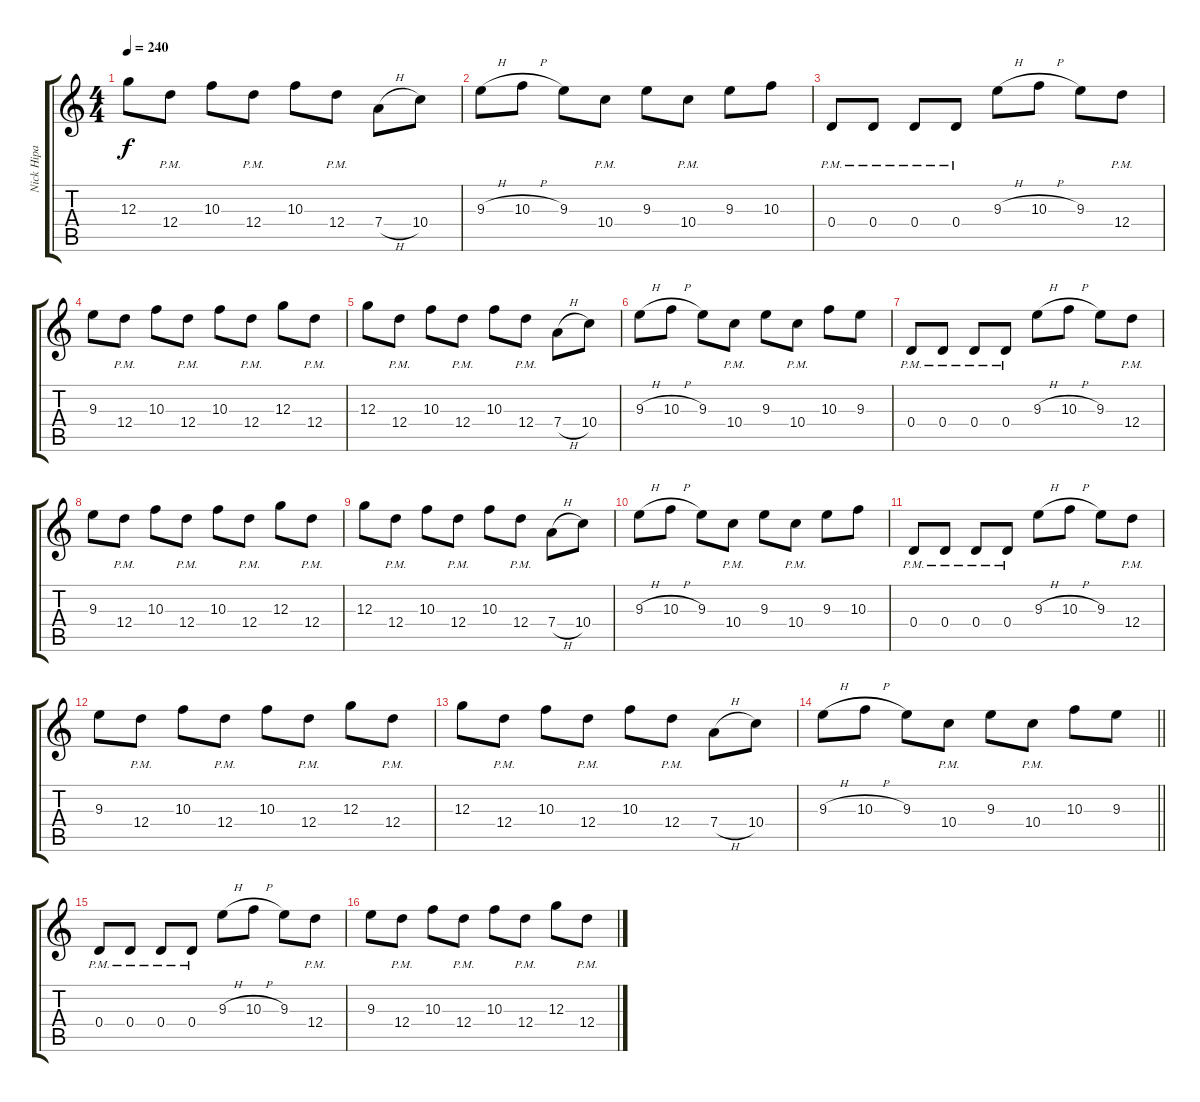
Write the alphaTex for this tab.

\track ("Nick Hipa" "Nick Hipa") {instrument distortionguitar}
\staff {score tabs}
\tuning (E4 B3 G3 D3 A2 D2) {hide}
\ts (4 4)
\tempo 240
\clef g2
\ks c
12.3.8{dy f} 12.4{pm}.8 10.3.8 12.4{pm}.8 10.3.8 12.4{pm}.8 7.4{h}.8 10.4.8 |
9.3{h}.8 10.3{h}.8 9.3.8 10.4{pm}.8 9.3.8 10.4{pm}.8 9.3.8 10.3.8 |
0.4{pm}.8 0.4{pm}.8 0.4{pm}.8 0.4{pm}.8 9.3{h}.8 10.3{h}.8 9.3.8 12.4{pm}.8 |
9.3.8 12.4{pm}.8 10.3.8 12.4{pm}.8 10.3.8 12.4{pm}.8 12.3.8 12.4{pm}.8 |
12.3.8 12.4{pm}.8 10.3.8 12.4{pm}.8 10.3.8 12.4{pm}.8 7.4{h}.8 10.4.8 |
9.3{h}.8 10.3{h}.8 9.3.8 10.4{pm}.8 9.3.8 10.4{pm}.8 10.3.8 9.3.8 |
0.4{pm}.8 0.4{pm}.8 0.4{pm}.8 0.4{pm}.8 9.3{h}.8 10.3{h}.8 9.3.8 12.4{pm}.8 |
9.3.8 12.4{pm}.8 10.3.8 12.4{pm}.8 10.3.8 12.4{pm}.8 12.3.8 12.4{pm}.8 |
12.3.8 12.4{pm}.8 10.3.8 12.4{pm}.8 10.3.8 12.4{pm}.8 7.4{h}.8 10.4.8 |
9.3{h}.8 10.3{h}.8 9.3.8 10.4{pm}.8 9.3.8 10.4{pm}.8 9.3.8 10.3.8 |
0.4{pm}.8 0.4{pm}.8 0.4{pm}.8 0.4{pm}.8 9.3{h}.8 10.3{h}.8 9.3.8 12.4{pm}.8 |
9.3.8 12.4{pm}.8 10.3.8 12.4{pm}.8 10.3.8 12.4{pm}.8 12.3.8 12.4{pm}.8 |
12.3.8 12.4{pm}.8 10.3.8 12.4{pm}.8 10.3.8 12.4{pm}.8 7.4{h}.8 10.4.8 |
\barLineRight lightlight
9.3{h}.8 10.3{h}.8 9.3.8 10.4{pm}.8 9.3.8 10.4{pm}.8 10.3.8 9.3.8 |
0.4{pm}.8 0.4{pm}.8 0.4{pm}.8 0.4{pm}.8 9.3{h}.8 10.3{h}.8 9.3.8 12.4{pm}.8 |
9.3.8 12.4{pm}.8 10.3.8 12.4{pm}.8 10.3.8 12.4{pm}.8 12.3.8 12.4{pm}.8
